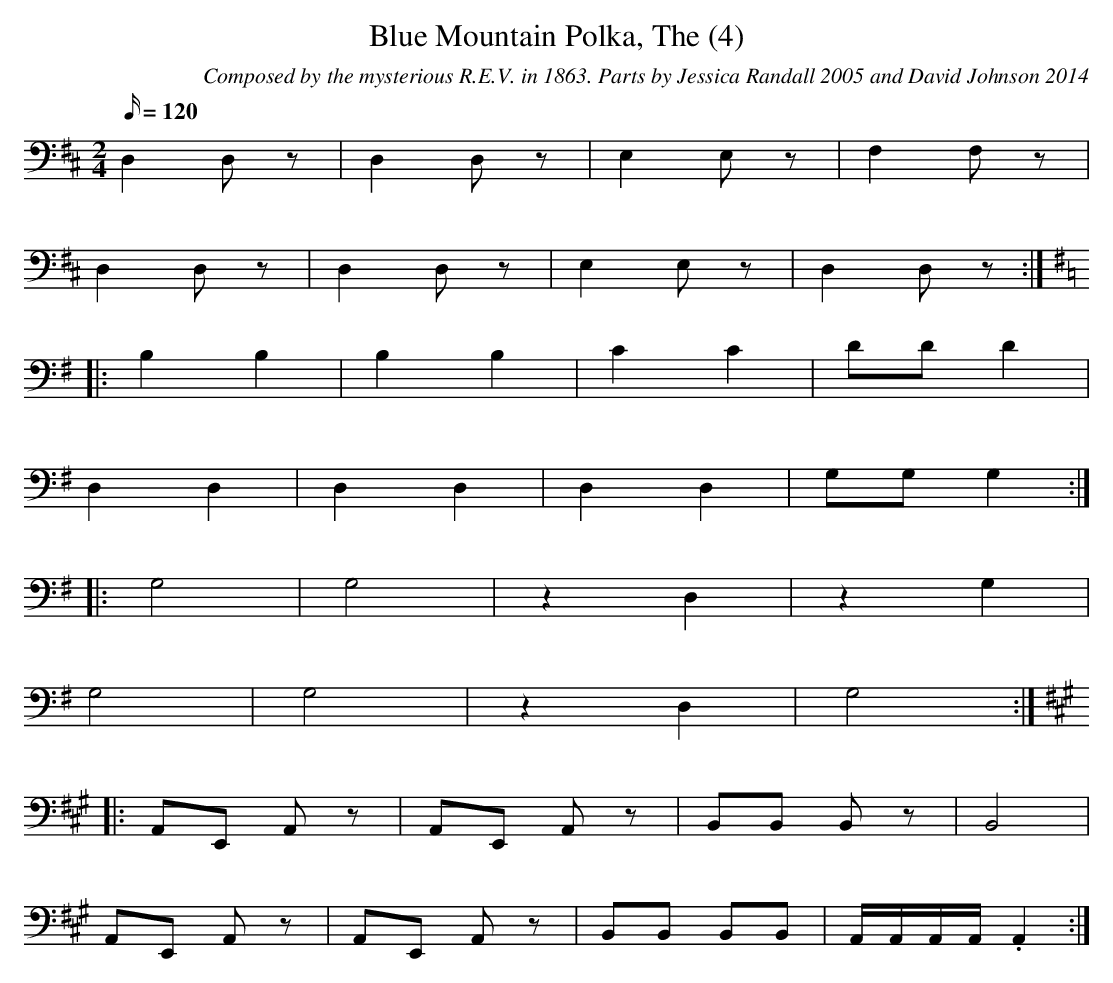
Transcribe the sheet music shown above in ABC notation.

X:1
T:Blue Mountain Polka, The (4)
C:Composed by the mysterious R.E.V. in 1863. Parts by Jessica Randall 2005 and David Johnson 2014
M:2/4
L:1/16
Q:120
K:Dmaj
D,4D,2z2|D,4D,2z2|E,4E,2z2|F,4F,2z2|
D,4D,2z2|D,4D,2z2|E,4E,2z2|D,4D,2z2:|
K:Gmaj
|:B,4 B,4|B,4 B,4|C4 C4|D2D2 D4|
D,4 D,4|D,4 D,4|D,4 D,4|G,2G,2 G,4:|
|:G,8|G,8|z4D,4|z4G,4|
G,8|G,8|z4D,4|G,8:|
K:A
|:A,,2E,,2 A,,2z2|A,,2E,,2 A,,2z2|B,,2B,,2 B,,2z2|B,,8|
A,,2E,,2 A,,2z2|A,,2E,,2 A,,2z2|B,,2B,,2 B,,2B,,2|A,,A,,A,,A,,.A,,4:|
